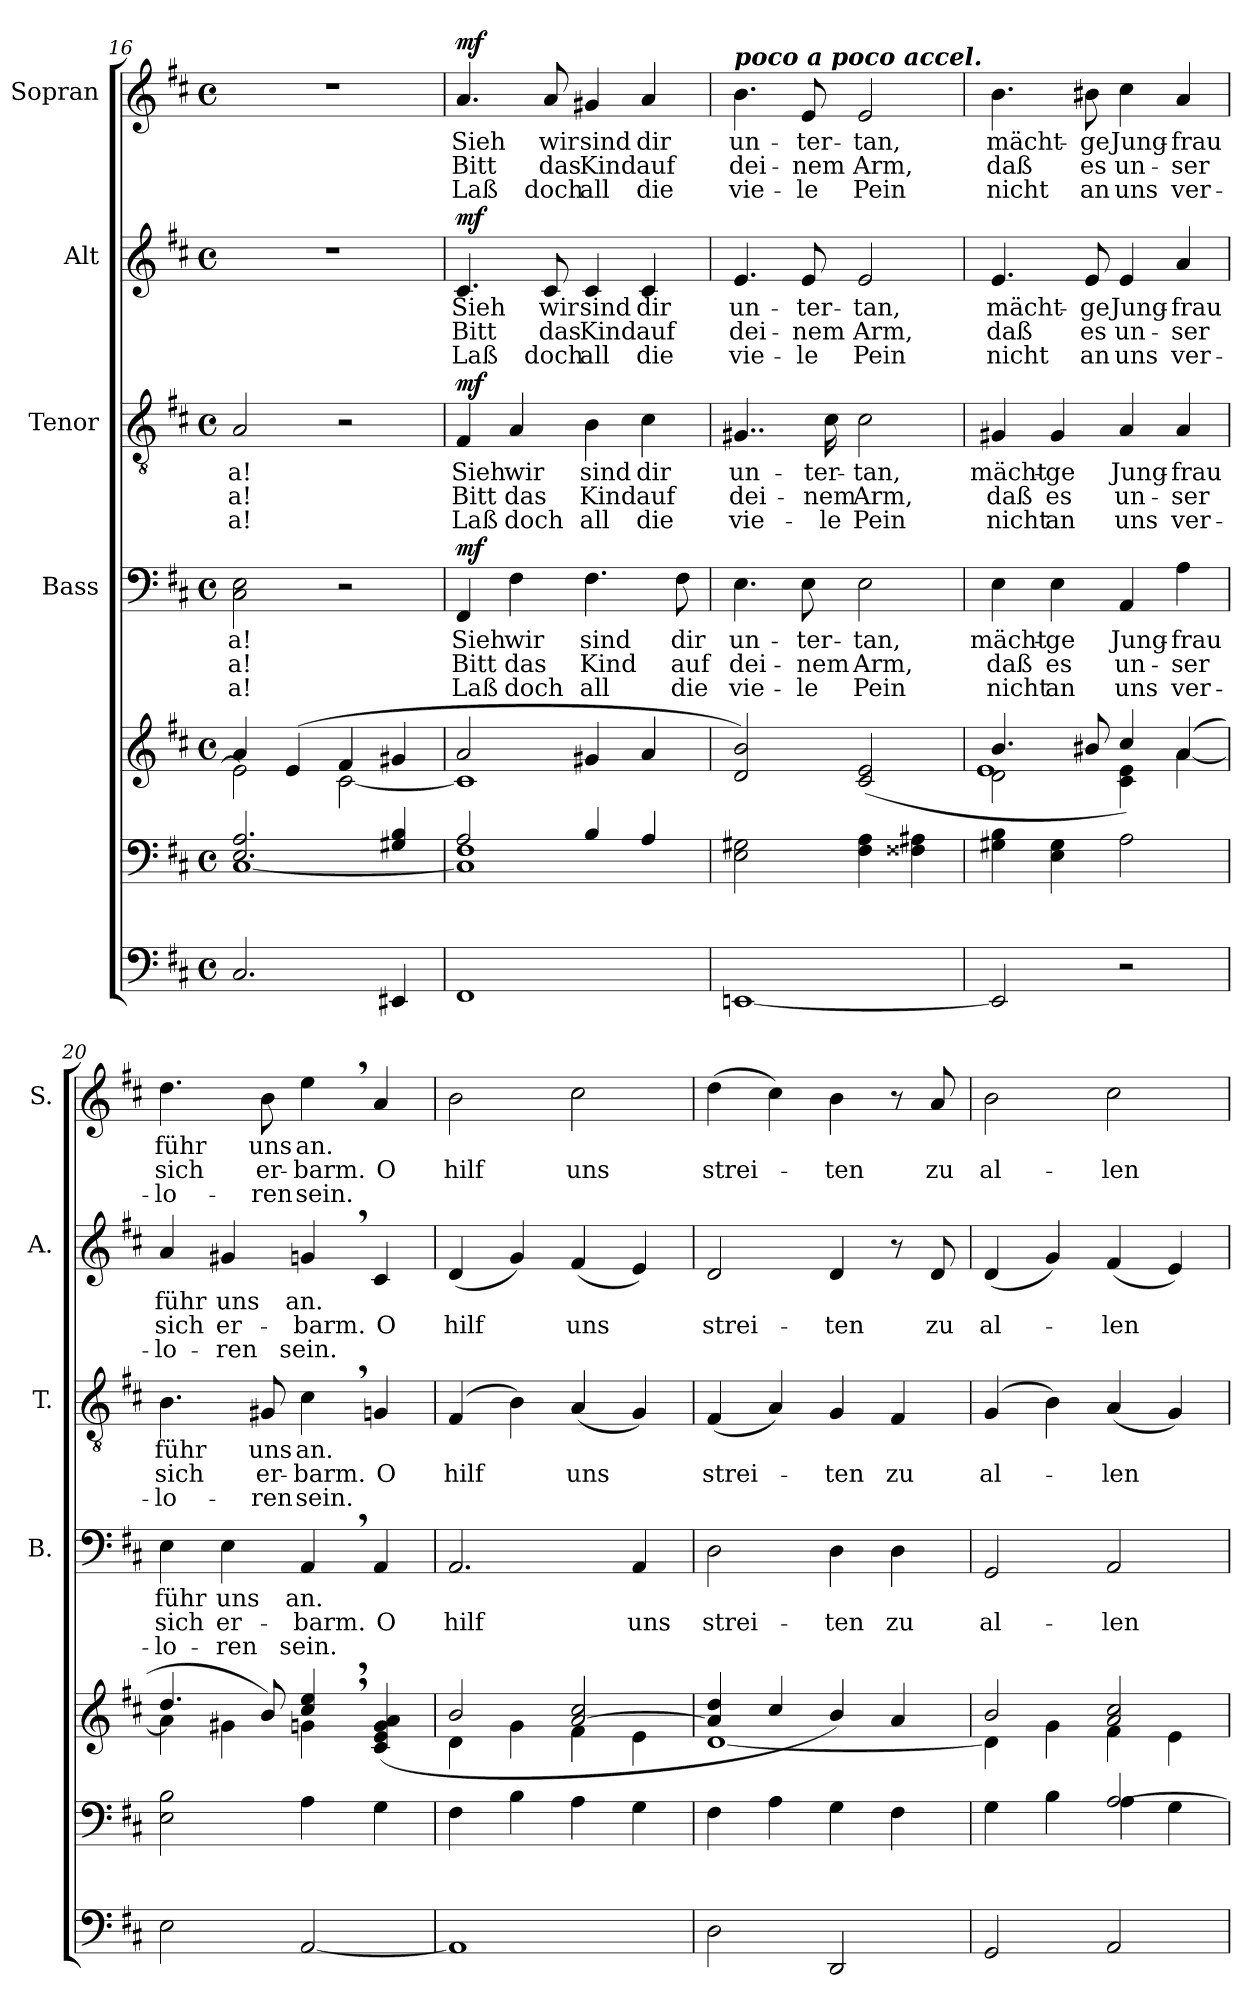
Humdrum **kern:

**kern	**kern	**kern	**kern	**text	**text	**text	**dynam	**kern	**text	**text	**text	**dynam	**kern	**text	**text	**text	**dynam	**kern	**text	**text	**text	**dynam
*part5	*part5	*part5	*part4	*part4	*part4	*part4	*part4	*part3	*part3	*part3	*part3	*part3	*part2	*part2	*part2	*part2	*part2	*part1	*part1	*part1	*part1	*part1
*staff7	*staff6	*staff5	*staff4	*staff4	*staff4	*staff4	*staff4	*staff3	*staff3	*staff3	*staff3	*staff3	*staff2	*staff2	*staff2	*staff2	*staff2	*staff1	*staff1	*staff1	*staff1	*staff1
*	*	*	*I"Bass	*	*	*	*	*I"Tenor	*	*	*	*	*I"Alt	*	*	*	*	*I"Sopran	*	*	*	*
*	*	*	*I'B.	*	*	*	*	*I'T.	*	*	*	*	*I'A.	*	*	*	*	*I'S.	*	*	*	*
*clefF4	*clefF4	*clefG2	*clefF4	*	*	*	*	*clefGv2	*	*	*	*	*clefG2	*	*	*	*	*clefG2	*	*	*	*
*k[f#c#]	*k[f#c#]	*k[f#c#]	*k[f#c#]	*	*	*	*	*k[f#c#]	*	*	*	*	*k[f#c#]	*	*	*	*	*k[f#c#]	*	*	*	*
*D:	*D:	*D:	*D:	*	*	*	*	*D:	*	*	*	*	*D:	*	*	*	*	*D:	*	*	*	*
*M4/4	*M4/4	*M4/4	*M4/4	*	*	*	*	*M4/4	*	*	*	*	*M4/4	*	*	*	*	*M4/4	*	*	*	*
*met(c)	*met(c)	*met(c)	*met(c)	*	*	*	*	*met(c)	*	*	*	*	*met(c)	*	*	*	*	*met(c)	*	*	*	*
=16	=16	=16	=16	=16	=16	=16	=16	=16	=16	=16	=16	=16	=16	=16	=16	=16	=16	=16	=16	=16	=16	=16
*	*^	*^	*	*	*	*	*	*	*	*	*	*	*	*	*	*	*	*	*	*	*	*
!	!	!	!	!	!	!LO:LY:b	!LO:LY:b	!LO:LY:b	!	!	!LO:LY:b	!LO:LY:b	!LO:LY:b	!	!	!	!	!	!	!	!	!	!	!
2.C#/	2.E/ 2.A/	[<1C#	4a/	2e\]	2C#\ 2E\	-a!	-a!	-a!	.	2A/	-a!	-a!	-a!	.	1r	.	.	.	.	1r	.	.	.	.
.	.	.	(4e/	.	.	.	.	.	.	.	.	.	.	.	.	.	.	.	.	.	.	.	.	.
.	.	.	4f#/	[<2c#\	2r	.	.	.	.	2r	.	.	.	.	.	.	.	.	.	.	.	.	.	.
4EE#X/	4G#X/ 4B/	.	4g#X/	.	.	.	.	.	.	.	.	.	.	.	.	.	.	.	.	.	.	.	.	.
=17	=17	=17	=17	=17	=17	=17	=17	=17	=17	=17	=17	=17	=17	=17	=17	=17	=17	=17	=17	=17	=17	=17	=17	=17
!	!	!	!	!	!	!LO:LY:b	!LO:LY:b	!LO:LY:b	!LO:DY:b	!	!LO:LY:b	!LO:LY:b	!LO:LY:b	!LO:DY:a	!	!LO:LY:b	!LO:LY:b	!LO:LY:b	!LO:DY:b	!	!LO:LY:b	!LO:LY:b	!LO:LY:b	!LO:DY:a
1FF#	2A/	1C#] 1F#	2a/	1c#]	4FF#/	Sieh	Bitt	Laß	mf	4F#/	Sieh	Bitt	Laß	mf	4.c#/	Sieh	Bitt	Laß	mf	4.a/	Sieh	Bitt	Laß	mf
!	!	!	!	!	!	!LO:LY:b	!LO:LY:b	!LO:LY:b	!	!	!LO:LY:b	!LO:LY:b	!LO:LY:b	!	!	!	!	!	!	!	!	!	!	!
.	.	.	.	.	4F#\	wir	das	doch	.	4A/	wir	das	doch	.	.	.	.	.	.	.	.	.	.	.
!	!	!	!	!	!	!	!	!	!	!	!	!	!	!	!	!LO:LY:b	!LO:LY:b	!LO:LY:b	!	!	!LO:LY:b	!LO:LY:b	!LO:LY:b	!
.	.	.	.	.	.	.	.	.	.	.	.	.	.	.	8c#/	wir	das	doch	.	8a/	wir	das	doch	.
!	!	!	!	!	!	!LO:LY:b	!LO:LY:b	!LO:LY:b	!	!	!LO:LY:b	!LO:LY:b	!LO:LY:b	!	!	!LO:LY:b	!LO:LY:b	!LO:LY:b	!	!	!LO:LY:b	!LO:LY:b	!LO:LY:b	!
.	4B/	.	4g#X/	.	4.F#\	sind	Kind	all	.	4B\	sind	Kind	all	.	4c#/	sind	Kind	all	.	4g#X/	sind	Kind	all	.
!	!	!	!	!	!	!	!	!	!	!	!LO:LY:b	!LO:LY:b	!LO:LY:b	!	!	!LO:LY:b	!LO:LY:b	!LO:LY:b	!	!	!LO:LY:b	!LO:LY:b	!LO:LY:b	!
.	4A/	.	4a/	.	.	.	.	.	.	4c#\	dir	auf	die	.	4c#/	dir	auf	die	.	4a/	dir	auf	die	.
!	!	!	!	!	!	!LO:LY:b	!LO:LY:b	!LO:LY:b	!	!	!	!	!	!	!	!	!	!	!	!	!	!	!	!
.	.	.	.	.	8F#\	dir	auf	die	.	.	.	.	.	.	.	.	.	.	.	.	.	.	.	.
*	*v	*v	*	*	*	*	*	*	*	*	*	*	*	*	*	*	*	*	*	*	*	*	*	*
*	*	*v	*v	*	*	*	*	*	*	*	*	*	*	*	*	*	*	*	*	*	*	*	*
=18	=18	=18	=18	=18	=18	=18	=18	=18	=18	=18	=18	=18	=18	=18	=18	=18	=18	=18	=18	=18	=18	=18
!	!	!	!	!	!	!	!	!	!	!	!	!	!	!	!	!	!	!LO:TX:a:Bi:t=poco a poco accel.	!	!	!	!
!	!	!	!	!LO:LY:b	!LO:LY:b	!LO:LY:b	!	!	!LO:LY:b	!LO:LY:b	!LO:LY:b	!	!	!LO:LY:b	!LO:LY:b	!LO:LY:b	!	!	!LO:LY:b	!LO:LY:b	!LO:LY:b	!
[1EEn	2E\ 2G#X\	2d/ 2b/)	4.E\	un-	dei-	vie-	.	4..G#X/	un-	dei-	vie-	.	4.e/	un-	dei-	vie-	.	4.b\	un-	dei-	vie-	.
!	!	!	!	!LO:LY:b	!LO:LY:b	!LO:LY:b	!	!	!	!	!	!	!	!LO:LY:b	!LO:LY:b	!LO:LY:b	!	!	!LO:LY:b	!LO:LY:b	!LO:LY:b	!
.	.	.	8E\	-ter-	-nem	-le	.	.	.	.	.	.	8e/	-ter-	-nem	-le	.	8e/	-ter-	-nem	-le	.
!	!	!	!	!	!	!	!	!	!LO:LY:b	!LO:LY:b	!LO:LY:b	!	!	!	!	!	!	!	!	!	!	!
.	.	.	.	.	.	.	.	16c#\	-ter-	-nem	-le	.	.	.	.	.	.	.	.	.	.	.
!	!	!	!	!LO:LY:b	!LO:LY:b	!LO:LY:b	!	!	!LO:LY:b	!LO:LY:b	!LO:LY:b	!	!	!LO:LY:b	!LO:LY:b	!LO:LY:b	!	!	!LO:LY:b	!LO:LY:b	!LO:LY:b	!
.	4F#\ 4A\	(2c#/ 2e/	2E\	-tan,	Arm,	Pein	.	2c#\	-tan,	Arm,	Pein	.	2e/	-tan,	Arm,	Pein	.	2e/	-tan,	Arm,	Pein	.
.	4F##X\ 4A#X\	.	.	.	.	.	.	.	.	.	.	.	.	.	.	.	.	.	.	.	.	.
!!LO:LB:g=z
=19	=19	=19	=19	=19	=19	=19	=19	=19	=19	=19	=19	=19	=19	=19	=19	=19	=19	=19	=19	=19	=19	=19
*	*	*^	*	*	*	*	*	*	*	*	*	*	*	*	*	*	*	*	*	*	*	*
*	*	*	*^	*	*	*	*	*	*	*	*	*	*	*	*	*	*	*	*	*	*	*	*
!	!	!	!	!	!	!LO:LY:b	!LO:LY:b	!LO:LY:b	!	!	!LO:LY:b	!LO:LY:b	!LO:LY:b	!	!	!LO:LY:b	!LO:LY:b	!LO:LY:b	!	!	!LO:LY:b	!LO:LY:b	!LO:LY:b	!
2EE/]	4G#X\ 4B\	4.b/	2d\	1e	4E\	mächt-	daß	nicht	.	4G#X/	mächt-	daß	nicht	.	4.e/	mächt-	daß	nicht	.	4.b\	mächt-	daß	nicht	.
!	!	!	!	!	!	!LO:LY:b	!LO:LY:b	!LO:LY:b	!	!	!LO:LY:b	!LO:LY:b	!LO:LY:b	!	!	!	!	!	!	!	!	!	!	!
.	4E\ 4G#\	.	.	.	4E\	-ge	es	an	.	4G#/	-ge	es	an	.	.	.	.	.	.	.	.	.	.	.
!	!	!	!	!	!	!	!	!	!	!	!	!	!	!	!	!LO:LY:b	!LO:LY:b	!LO:LY:b	!	!	!LO:LY:b	!LO:LY:b	!LO:LY:b	!
.	.	8b#X/	.	.	.	.	.	.	.	.	.	.	.	.	8e/	-ge	es	an	.	8b#X\	-ge	es	an	.
!	!	!	!	!	!	!LO:LY:b	!LO:LY:b	!LO:LY:b	!	!	!LO:LY:b	!LO:LY:b	!LO:LY:b	!	!	!LO:LY:b	!LO:LY:b	!LO:LY:b	!	!	!LO:LY:b	!LO:LY:b	!LO:LY:b	!
2r	2A\	4cc#/)	4c#\ 4e\	.	4AA/	Jung-	un-	uns	.	4A/	Jung-	un-	uns	.	4e/	Jung-	un-	uns	.	4cc#\	Jung-	un-	uns	.
!	!	!	!	!	!	!LO:LY:b	!LO:LY:b	!LO:LY:b	!	!	!LO:LY:b	!LO:LY:b	!LO:LY:b	!	!	!LO:LY:b	!LO:LY:b	!LO:LY:b	!	!	!LO:LY:b	!LO:LY:b	!LO:LY:b	!
.	.	(4a/	[<4a\	.	4A\	-frau	-ser	ver-	.	4A/	-frau	-ser	ver-	.	4a/	-frau	-ser	ver-	.	4a/	-frau	-ser	ver-	.
*	*	*	*v	*v	*	*	*	*	*	*	*	*	*	*	*	*	*	*	*	*	*	*	*	*
=20	=20	=20	=20	=20	=20	=20	=20	=20	=20	=20	=20	=20	=20	=20	=20	=20	=20	=20	=20	=20	=20	=20	=20
!	!	!	!	!	!LO:LY:b	!LO:LY:b	!LO:LY:b	!	!	!LO:LY:b	!LO:LY:b	!LO:LY:b	!	!	!LO:LY:b	!LO:LY:b	!LO:LY:b	!	!	!LO:LY:b	!LO:LY:b	!LO:LY:b	!
2E\	2E\ 2B\	4.dd/	4a\]	4E\	führ	sich	-lo-	.	4.B\	führ	sich	-lo-	.	4a/	führ	sich	-lo-	.	4.dd\	führ	sich	-lo-	.
!	!	!	!	!	!LO:LY:b	!LO:LY:b	!LO:LY:b	!	!	!	!	!	!	!	!LO:LY:b	!LO:LY:b	!LO:LY:b	!	!	!	!	!	!
.	.	.	4g#X\	4E\	uns	er-	-ren	.	.	.	.	.	.	4g#X/	uns	er-	-ren	.	.	.	.	.	.
!	!	!	!	!	!	!	!	!	!	!LO:LY:b	!LO:LY:b	!LO:LY:b	!	!	!	!	!	!	!	!LO:LY:b	!LO:LY:b	!LO:LY:b	!
.	.	8b/)	.	.	.	.	.	.	8G#X/	uns	er-	-ren	.	.	.	.	.	.	8b\	uns	er-	-ren	.
!	!	!	!	!	!LO:LY:b	!LO:LY:b	!LO:LY:b	!	!	!LO:LY:b	!LO:LY:b	!LO:LY:b	!	!	!LO:LY:b	!LO:LY:b	!LO:LY:b	!	!	!LO:LY:b	!LO:LY:b	!LO:LY:b	!
[2AA/	4A\	4cc#/,> 4ee/,>	4gn\	4AA,>/	an.	-barm.	sein.	.	4c#,>\	an.	-barm.	sein.	.	4gn,>/	an.	-barm.	sein.	.	4ee,>\	an.	-barm.	sein.	.
!	!	!	!	!	!	!LO:LY:b	!	!	!	!	!LO:LY:b	!	!	!	!	!LO:LY:b	!	!	!	!	!LO:LY:b	!	!
.	4G\	(4c#/ 4e/ 4g/ 4a/	4ryy	4AA/	.	O	.	.	4Gn/	.	O	.	.	4c#/	.	O	.	.	4a/	.	O	.	.
=21	=21	=21	=21	=21	=21	=21	=21	=21	=21	=21	=21	=21	=21	=21	=21	=21	=21	=21	=21	=21	=21	=21	=21
!	!	!	!	!	!	!LO:LY:b	!	!	!	!	!LO:LY:b	!	!	!	!	!LO:LY:b	!	!	!	!	!LO:LY:b	!	!
1AA]	4F#\	2b/	4d\	2.AA/	.	hilf	.	.	(4F#/	.	hilf	.	.	(<4d/	.	hilf	.	.	2b\	.	hilf	.	.
.	4B\	.	4g\	.	.	.	.	.	4B\)	.	.	.	.	4g/)	.	.	.	.	.	.	.	.	.
!	!	!	!	!	!	!	!	!	!	!	!LO:LY:b	!	!	!	!	!LO:LY:b	!	!	!	!	!LO:LY:b	!	!
.	4A\	[>2a/ 2cc#/	4f#\	.	.	.	.	.	(<4A/	.	uns	.	.	(<4f#/	.	uns	.	.	2cc#\	.	uns	.	.
!	!	!	!	!	!	!LO:LY:b	!	!	!	!	!	!	!	!	!	!	!	!	!	!	!	!	!
.	4G\	.	4e\	4AA/	.	uns	.	.	4G/)	.	.	.	.	4e/)	.	.	.	.	.	.	.	.	.
=22	=22	=22	=22	=22	=22	=22	=22	=22	=22	=22	=22	=22	=22	=22	=22	=22	=22	=22	=22	=22	=22	=22	=22
!	!	!	!	!	!	!LO:LY:b	!	!	!	!	!LO:LY:b	!	!	!	!	!LO:LY:b	!	!	!	!	!LO:LY:b	!	!
2D\	4F#\	4a/] 4dd/	[<1d	2D\	.	strei-	.	.	(<4F#/	.	strei-	.	.	2d/	.	strei-	.	.	(>4dd\	.	strei-	.	.
.	4A\	4cc#/	.	.	.	.	.	.	4A/)	.	.	.	.	.	.	.	.	.	4cc#\)	.	.	.	.
!	!	!	!	!	!	!LO:LY:b	!	!	!	!	!LO:LY:b	!	!	!	!	!LO:LY:b	!	!	!	!	!LO:LY:b	!	!
2DD/	4G\	4b/)	.	4D\	.	-ten	.	.	4G/	.	-ten	.	.	4d/	.	-ten	.	.	4b\	.	-ten	.	.
!	!	!	!	!	!	!LO:LY:b	!	!	!	!	!LO:LY:b	!	!	!	!	!	!	!	!	!	!	!	!
.	4F#\	4a/	.	4D\	.	zu	.	.	4F#/	.	zu	.	.	8r	.	.	.	.	8r	.	.	.	.
!	!	!	!	!	!	!	!	!	!	!	!	!	!	!	!	!LO:LY:b	!	!	!	!	!LO:LY:b	!	!
.	.	.	.	.	.	.	.	.	.	.	.	.	.	8d/	.	zu	.	.	8a/	.	zu	.	.
=23	=23	=23	=23	=23	=23	=23	=23	=23	=23	=23	=23	=23	=23	=23	=23	=23	=23	=23	=23	=23	=23	=23	=23
*	*^	*	*	*	*	*	*	*	*	*	*	*	*	*	*	*	*	*	*	*	*	*	*
!	!	!	!	!	!	!	!LO:LY:b	!	!	!	!	!LO:LY:b	!	!	!	!	!LO:LY:b	!	!	!	!	!LO:LY:b	!	!
2GG/	2ryy	4G\	2b/	4d\]	2GG/	.	al-	.	.	(4G/	.	al-	.	.	(<4d/	.	al-	.	.	2b\	.	al-	.	.
.	.	4B\	.	4g\	.	.	.	.	.	4B\)	.	.	.	.	4g/)	.	.	.	.	.	.	.	.	.
!	!	!	!	!	!	!	!LO:LY:b	!	!	!	!	!LO:LY:b	!	!	!	!	!LO:LY:b	!	!	!	!	!LO:LY:b	!	!
2AA/	[>2A/	4A\	2a/ 2cc#/	4f#\	2AA/	.	-len	.	.	(<4A/	.	-len	.	.	(<4f#/	.	-len	.	.	2cc#\	.	-len	.	.
.	.	4G\	.	4e\	.	.	.	.	.	4G/)	.	.	.	.	4e/)	.	.	.	.	.	.	.	.	.
*	*v	*v	*	*	*	*	*	*	*	*	*	*	*	*	*	*	*	*	*	*	*	*	*	*
*	*	*v	*v	*	*	*	*	*	*	*	*	*	*	*	*	*	*	*	*	*	*	*	*
=	=	=	=	=	=	=	=	=	=	=	=	=	=	=	=	=	=	=	=	=	=	=
*-	*-	*-	*-	*-	*-	*-	*-	*-	*-	*-	*-	*-	*-	*-	*-	*-	*-	*-	*-	*-	*-	*-
